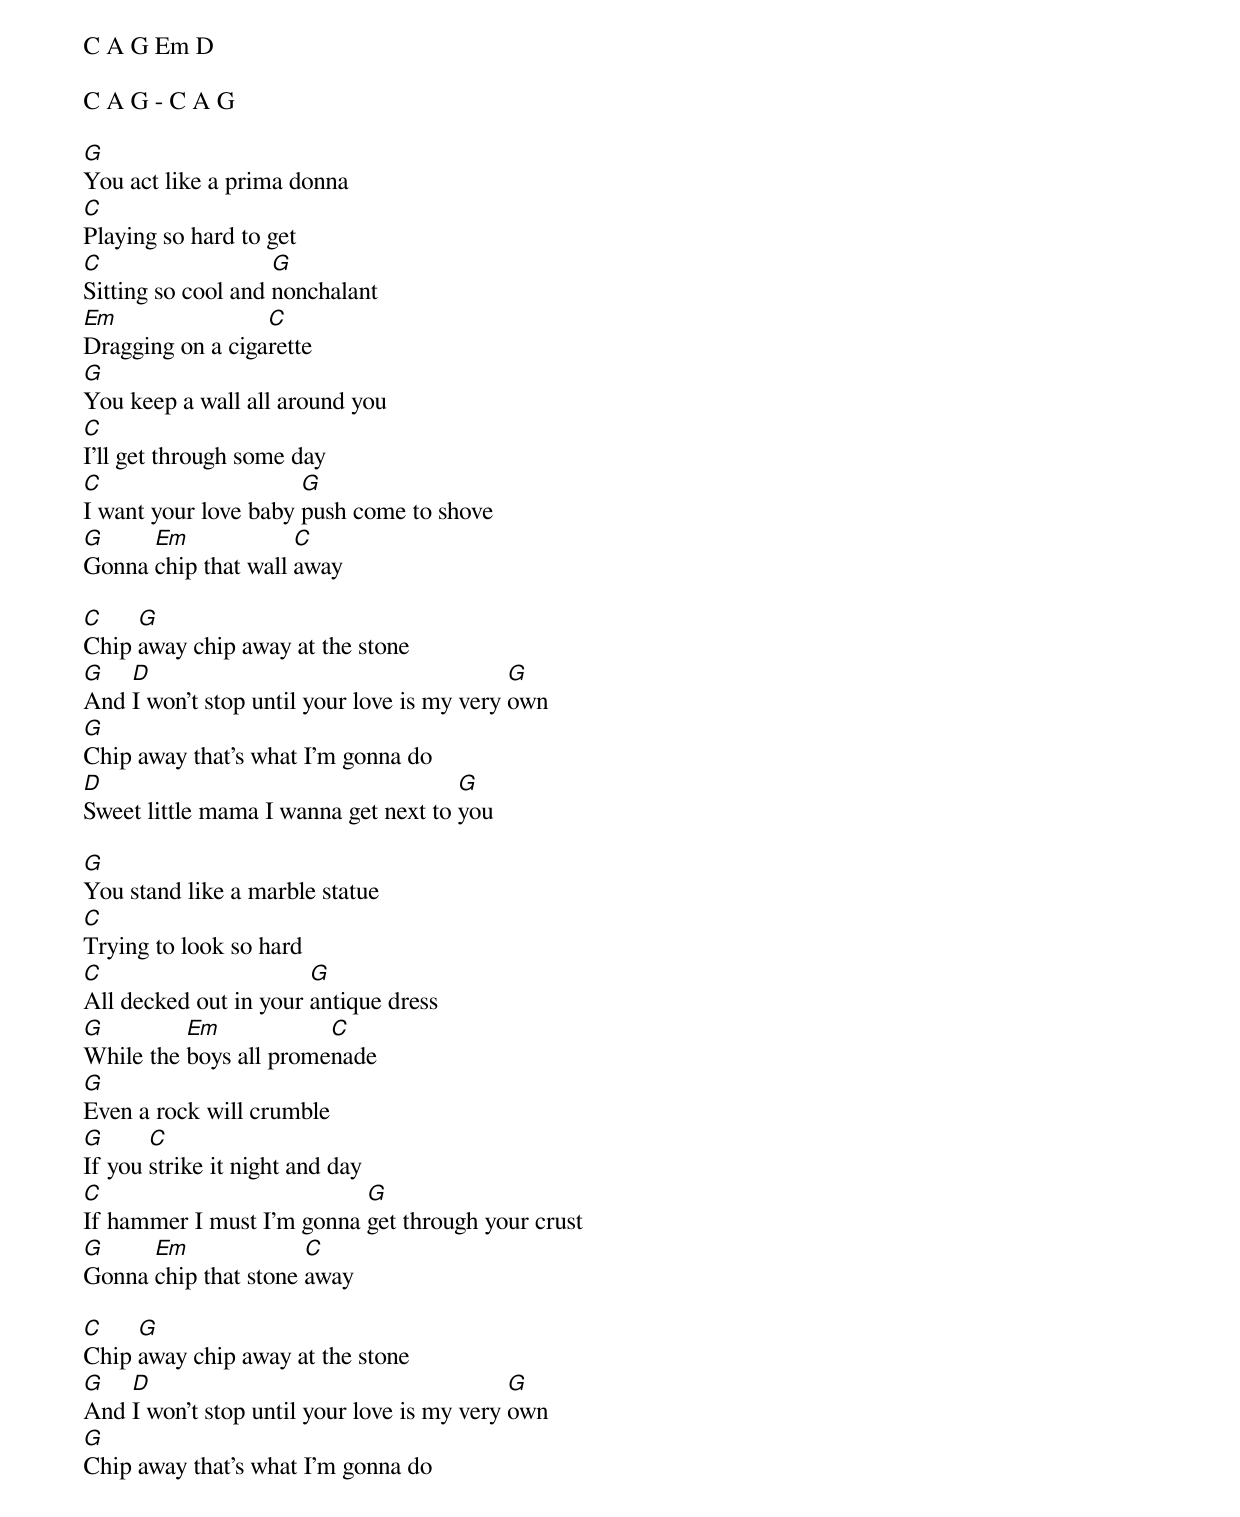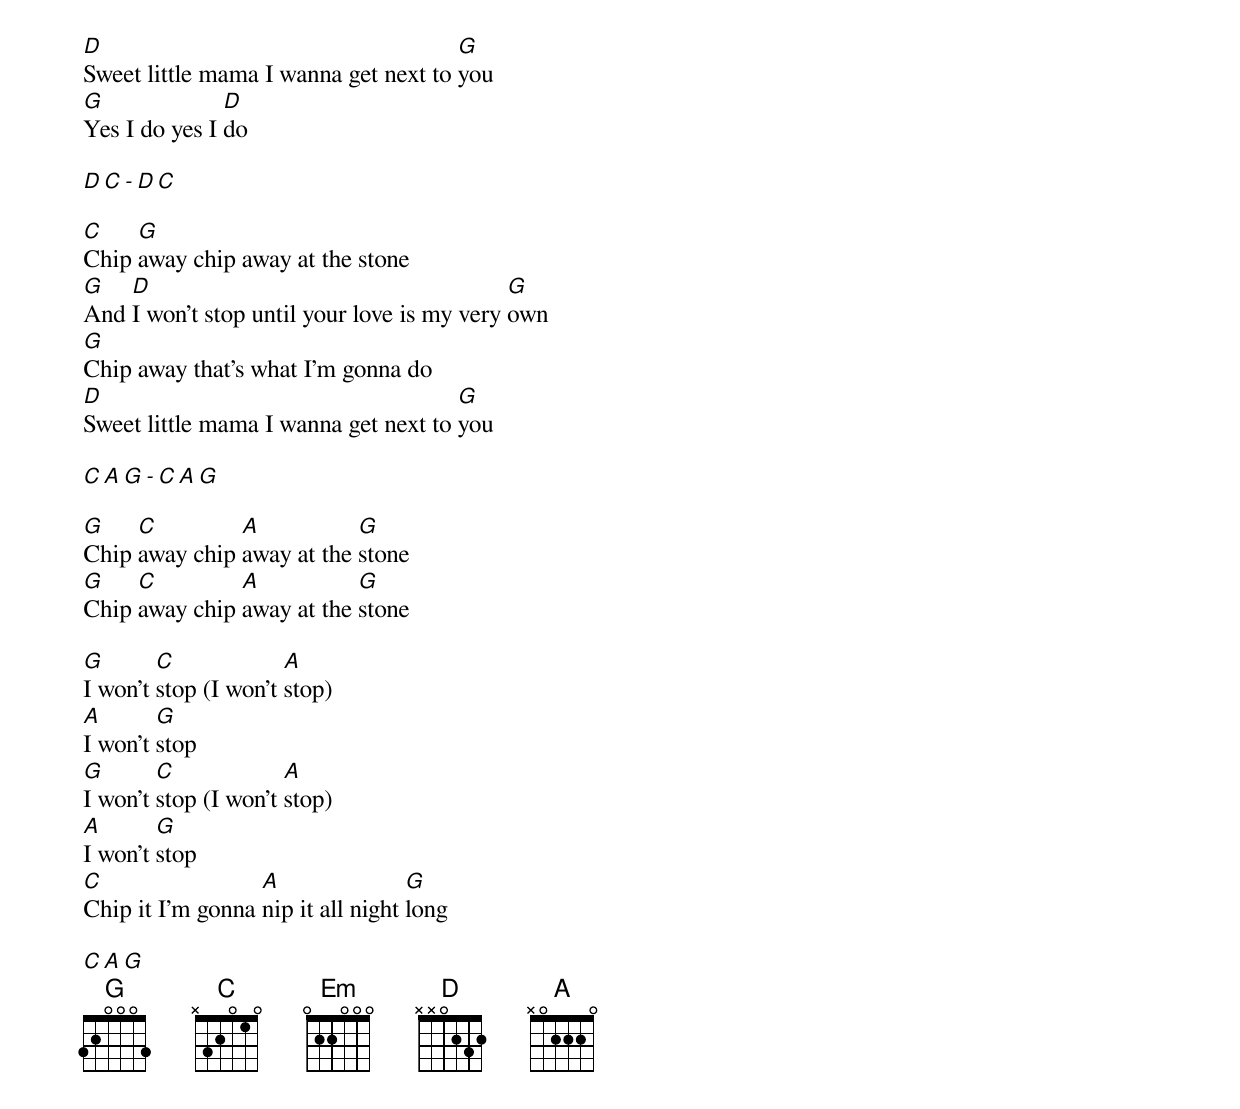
C A G Em D

C A G - C A G

G
You act like a prima donna
C
Playing so hard to get
C                   G
Sitting so cool and nonchalant
Em                C
Dragging on a cigarette
G
You keep a wall all around you
C
I'll get through some day
C                     G
I want your love baby push come to shove
G     Em             C
Gonna chip that wall away

C    G
Chip away chip away at the stone
G   D                                       G
And I won't stop until your love is my very own
G
Chip away that's what I'm gonna do
D                                     G
Sweet little mama I wanna get next to you

G
You stand like a marble statue
C
Trying to look so hard
C                      G
All decked out in your antique dress
G         Em            C
While the boys all promenade
G
Even a rock will crumble
G      C
If you strike it night and day
C                          G
If hammer I must I'm gonna get through your crust
G     Em              C
Gonna chip that stone away

C    G
Chip away chip away at the stone
G   D                                       G
And I won't stop until your love is my very own
G
Chip away that's what I'm gonna do
D                                     G
Sweet little mama I wanna get next to you
G              D
Yes I do yes I do

D C - D C

C    G
Chip away chip away at the stone
G   D                                       G
And I won't stop until your love is my very own
G
Chip away that's what I'm gonna do
D                                     G
Sweet little mama I wanna get next to you

C A G - C A G

G    C         A           G
Chip away chip away at the stone
G    C         A           G
Chip away chip away at the stone

G       C             A
I won't stop (I won't stop)
A       G
I won't stop
G       C             A
I won't stop (I won't stop)
A       G
I won't stop
C                 A                G
Chip it I'm gonna nip it all night long

C A G
